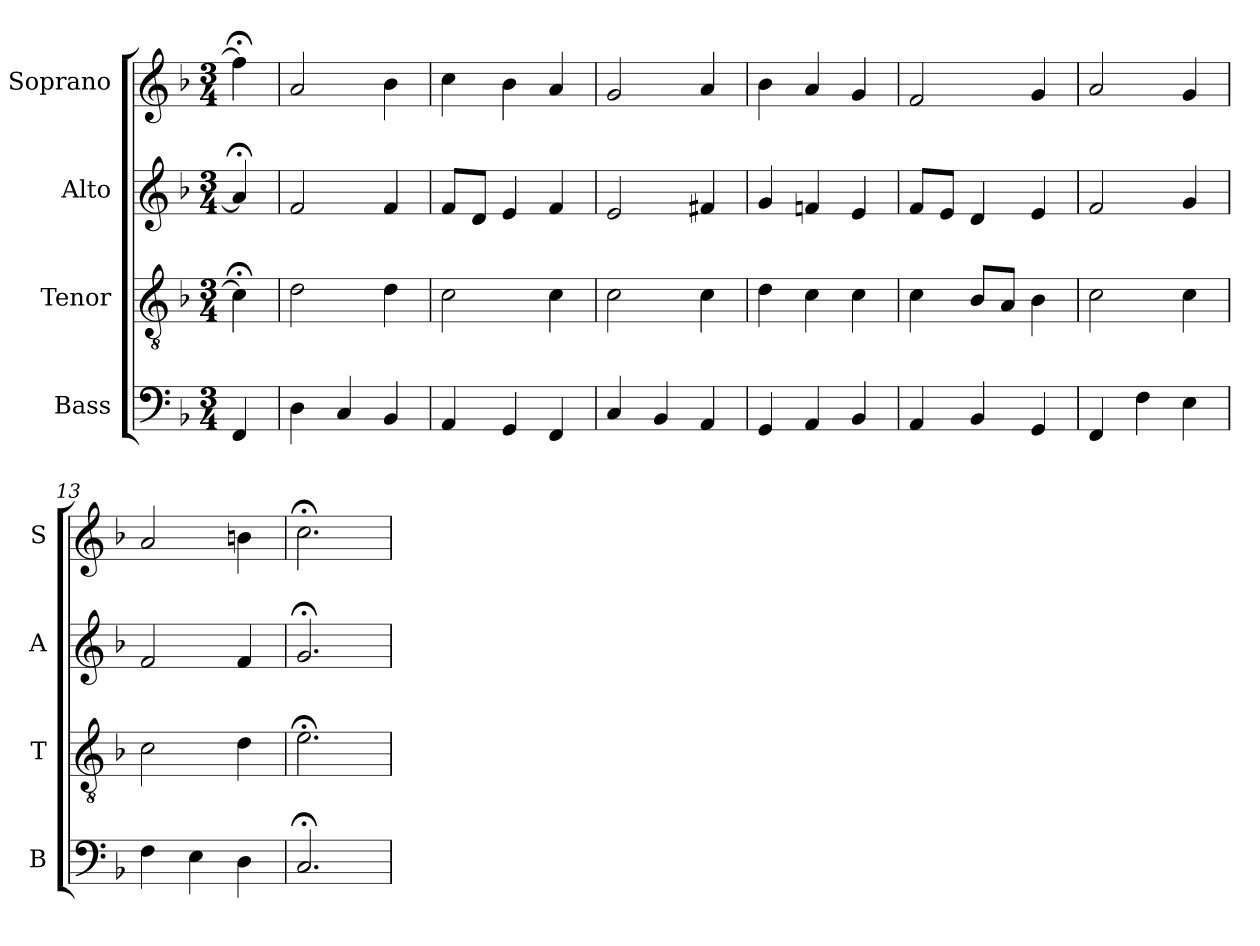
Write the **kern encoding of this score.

**kern	**kern	**kern	**kern
*part4	*part3	*part2	*part1
*staff4	*staff3	*staff2	*staff1
*I"Bass	*I"Tenor	*I"Alto	*I"Soprano
*I'B	*I'T	*I'A	*I'S
*clefF4	*clefGv2	*clefG2	*clefG2
*k[b-]	*k[b-]	*k[b-]	*k[b-]
*F:	*F:	*F:	*F:
*M3/4	*M3/4	*M3/4	*M3/4
*MM100	*MM100	*MM100	*MM100
=	=	=	=
4FF	4c;<]	4a;<]	4ff;<]
=7	=7	=7	=7
4D	2d	2f	2a
4C	.	.	.
4BB-	4d	4f	4b-
=8	=8	=8	=8
4AA	2c	8fL	4cc
.	.	8dJ	.
4GG	.	4e	4b-
4FF	4c	4f	4a
=9	=9	=9	=9
4C	2c	2e	2g
4BB-	.	.	.
4AA	4c	4f#X	4a
=10	=10	=10	=10
4GG	4d	4g	4b-
4AA	4c	4fn	4a
4BB-	4c	4e	4g
=11	=11	=11	=11
4AA	4c	8fL	2f
.	.	8eJ	.
4BB-	8B-L	4d	.
.	8AJ	.	.
4GG	4B-	4e	4g
=12	=12	=12	=12
4FF	2c	2f	2a
4F	.	.	.
4E	4c	4g	4g
=13	=13	=13	=13
4F	2c	2f	2a
4E	.	.	.
4D	4d	4f	4bn
=14	=14	=14	=14
2.C;<	2.e;<	2.g;<	2.cc;<
=	=	=	=
*-	*-	*-	*-
